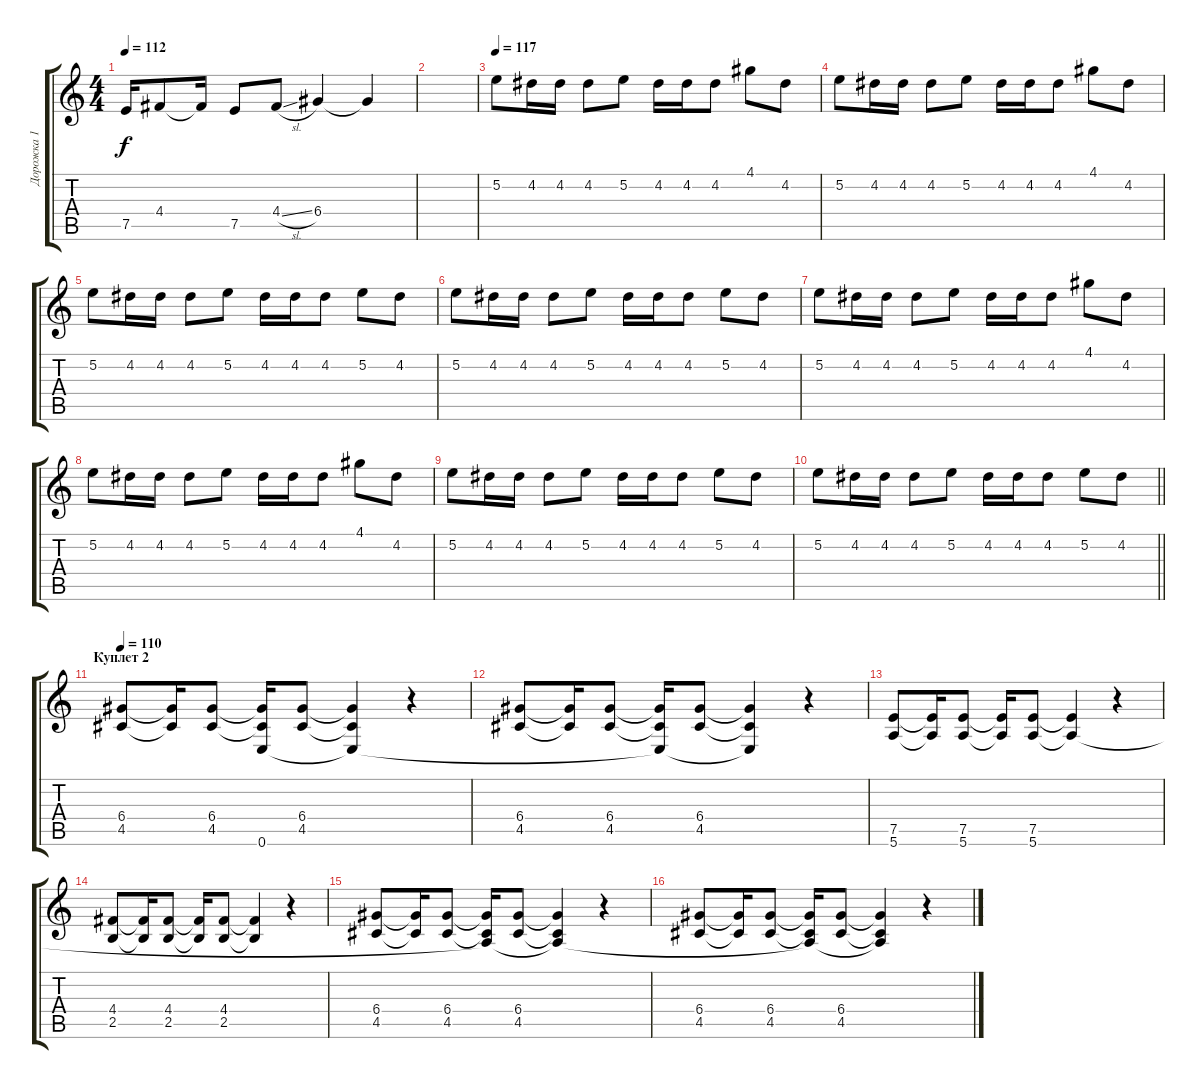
\track ("Дорожка 1" "Дорожка 1") {instrument distortionguitar}
\staff {score tabs}
\tuning (E4 B3 G3 D3 A2 E2) {hide}
\ts (4 4)
\tempo 112
\clef g2
\ks c
7.5{t}.16{dy f} 4.4.8 4.4{t}.16 7.5.8 4.4{sl}.8 6.4.4 6.4{t}.4 |
|
\tempo 117
5.2.8 4.2.16 4.2.16 4.2.8 5.2.8 4.2.16 4.2.16 4.2.8 4.1.8 4.2.8 |
5.2.8 4.2.16 4.2.16 4.2.8 5.2.8 4.2.16 4.2.16 4.2.8 4.1.8 4.2.8 |
5.2.8 4.2.16 4.2.16 4.2.8 5.2.8 4.2.16 4.2.16 4.2.8 5.2.8 4.2.8 |
5.2.8 4.2.16 4.2.16 4.2.8 5.2.8 4.2.16 4.2.16 4.2.8 5.2.8 4.2.8 |
5.2.8 4.2.16 4.2.16 4.2.8 5.2.8 4.2.16 4.2.16 4.2.8 4.1.8 4.2.8 |
5.2.8 4.2.16 4.2.16 4.2.8 5.2.8 4.2.16 4.2.16 4.2.8 4.1.8 4.2.8 |
5.2.8 4.2.16 4.2.16 4.2.8 5.2.8 4.2.16 4.2.16 4.2.8 5.2.8 4.2.8 |
\barLineRight lightlight
5.2.8 4.2.16 4.2.16 4.2.8 5.2.8 4.2.16 4.2.16 4.2.8 5.2.8 4.2.8 |
\section ("" "Куплет 2")
\tempo 105
\tempo 110
(6.4 4.5).8{volume 8} (6.4{t} 4.5{t}).16 (6.4 4.5).8 (6.4{t} 4.5{t} 0.6).16 (6.4 4.5).8 (6.4{t} 4.5{t} 0.6{t}).4 r.4 |
(6.4 4.5).8 (6.4{t} 4.5{t}).16 (6.4 4.5).8 (6.4{t} 4.5{t} 0.6{t}).16 (6.4 4.5).8 (6.4{t} 4.5{t} 0.6{t}).4 r.4 |
(7.5 5.6).8 (7.5{t} 5.6{t}).16 (7.5 5.6).8 (7.5{t} 5.6{t}).16 (7.5 5.6).8 (7.5{t} 5.6{t}).4 r.4 |
(4.4 2.5).8 (4.4{t} 2.5{t}).16 (4.4 2.5).8 (4.4{t} 2.5{t}).16 (4.4 2.5).8 (4.4{t} 2.5{t}).4 r.4 |
(6.4 4.5).8 (6.4{t} 4.5{t}).16 (6.4 4.5).8 (6.4{t} 4.5{t} 5.6{t}).16 (6.4 4.5).8 (6.4{t} 4.5{t} 5.6{t}).4 r.4 |
(6.4 4.5).8 (6.4{t} 4.5{t}).16 (6.4 4.5).8 (6.4{t} 4.5{t} 5.6{t}).16 (6.4 4.5).8 (6.4{t} 4.5{t} 5.6{t}).4 r.4
